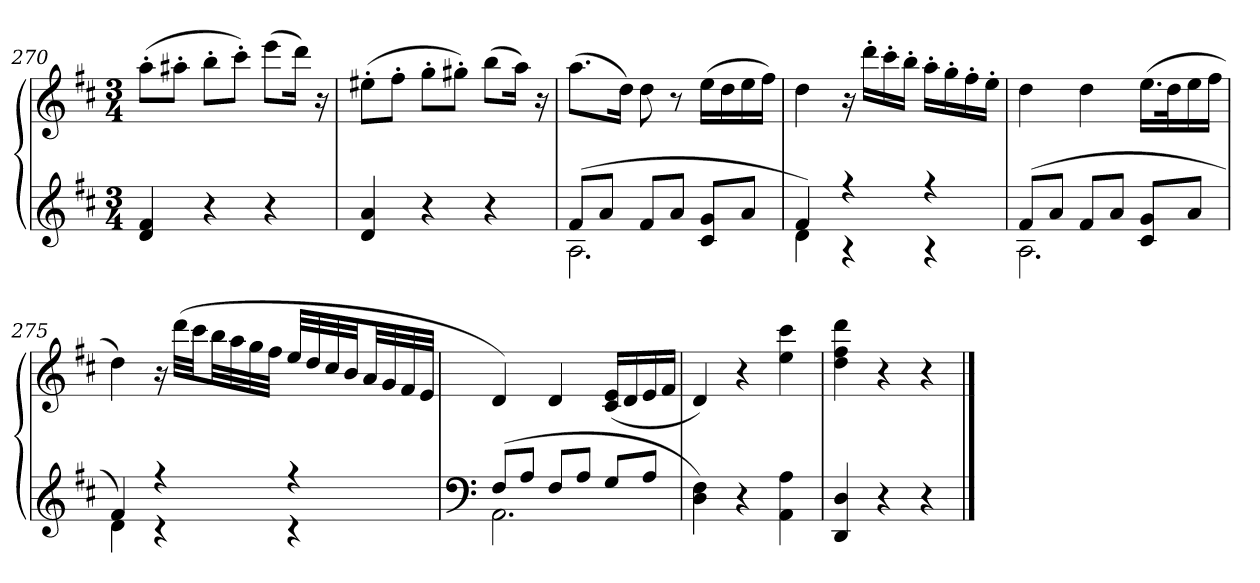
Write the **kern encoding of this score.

**kern	**kern
*part1	*part1
*staff2	*staff1
*clefG2	*clefG2
*k[f#c#]	*k[f#c#]
*M3/4	*M3/4
=270	=270
4d 4f#	(8aa'L
.	8aa#X'J
4r	8bb'L
.	8ccc#'J)
4r	(8eeeL
.	16dddJk)
.	16r
=271	=271
4d 4a	(8ee#X'L
.	8ff#'J
4r	8gg'L
.	8gg#X'J)
4r	(8bbL
.	16aaJk)
.	16r
=272	=272
*^	*
(8f#L	2.A	(8.aaL
8aJ	.	.
.	.	16ddJk)
8f#L	.	8dd
8aJ	.	8r
8c# 8gL	.	(16eeLL
.	.	16dd
8aJ	.	16ee
.	.	16ff#JJ)
=273	=273	=273
4f#)	4d	4dd
4r	4r	16r
.	.	16ddd'LL
.	.	16ccc#'
.	.	16bb'JJ
4r	4r	16aa'LL
.	.	16gg'
.	.	16ff#'
.	.	16ee'JJ
=274	=274	=274
(8f#L	2.A	4dd
8aJ	.	.
8f#L	.	4dd
8aJ	.	.
8c# 8gL	.	(16.eeLL
.	.	32ddK
8aJ	.	16ee
.	.	16ff#JJ
=275	=275	=275
4f#)	4d	4dd)
4r	4r	16r
.	.	(32dddLLL
.	.	32ccc#JJ
.	.	32bbLL
.	.	32aa
.	.	32gg
.	.	32ff#JJJ
4r	4r	32eeLLL
.	.	32dd
.	.	32cc#
.	.	32bJJ
.	.	32aLL
.	.	32g
.	.	32f#
.	.	32eJJJ
=276	=276	=276
*clefF4	*	*
(8F#L	2.AA	4d)
8AJ	.	.
8F#L	.	4d
8AJ	.	.
8GL	.	(16c# 16eLL
.	.	16d
8AJ	.	16e
.	.	16f#JJ
*v	*v	*
=277	=277
4D 4F#)	4d)
4r	4r
4AA 4A	4ee 4ccc#
=278	=278
4DD 4D	4dd 4ff# 4ddd
4r	4r
4r	4r
==	==
*-	*-
